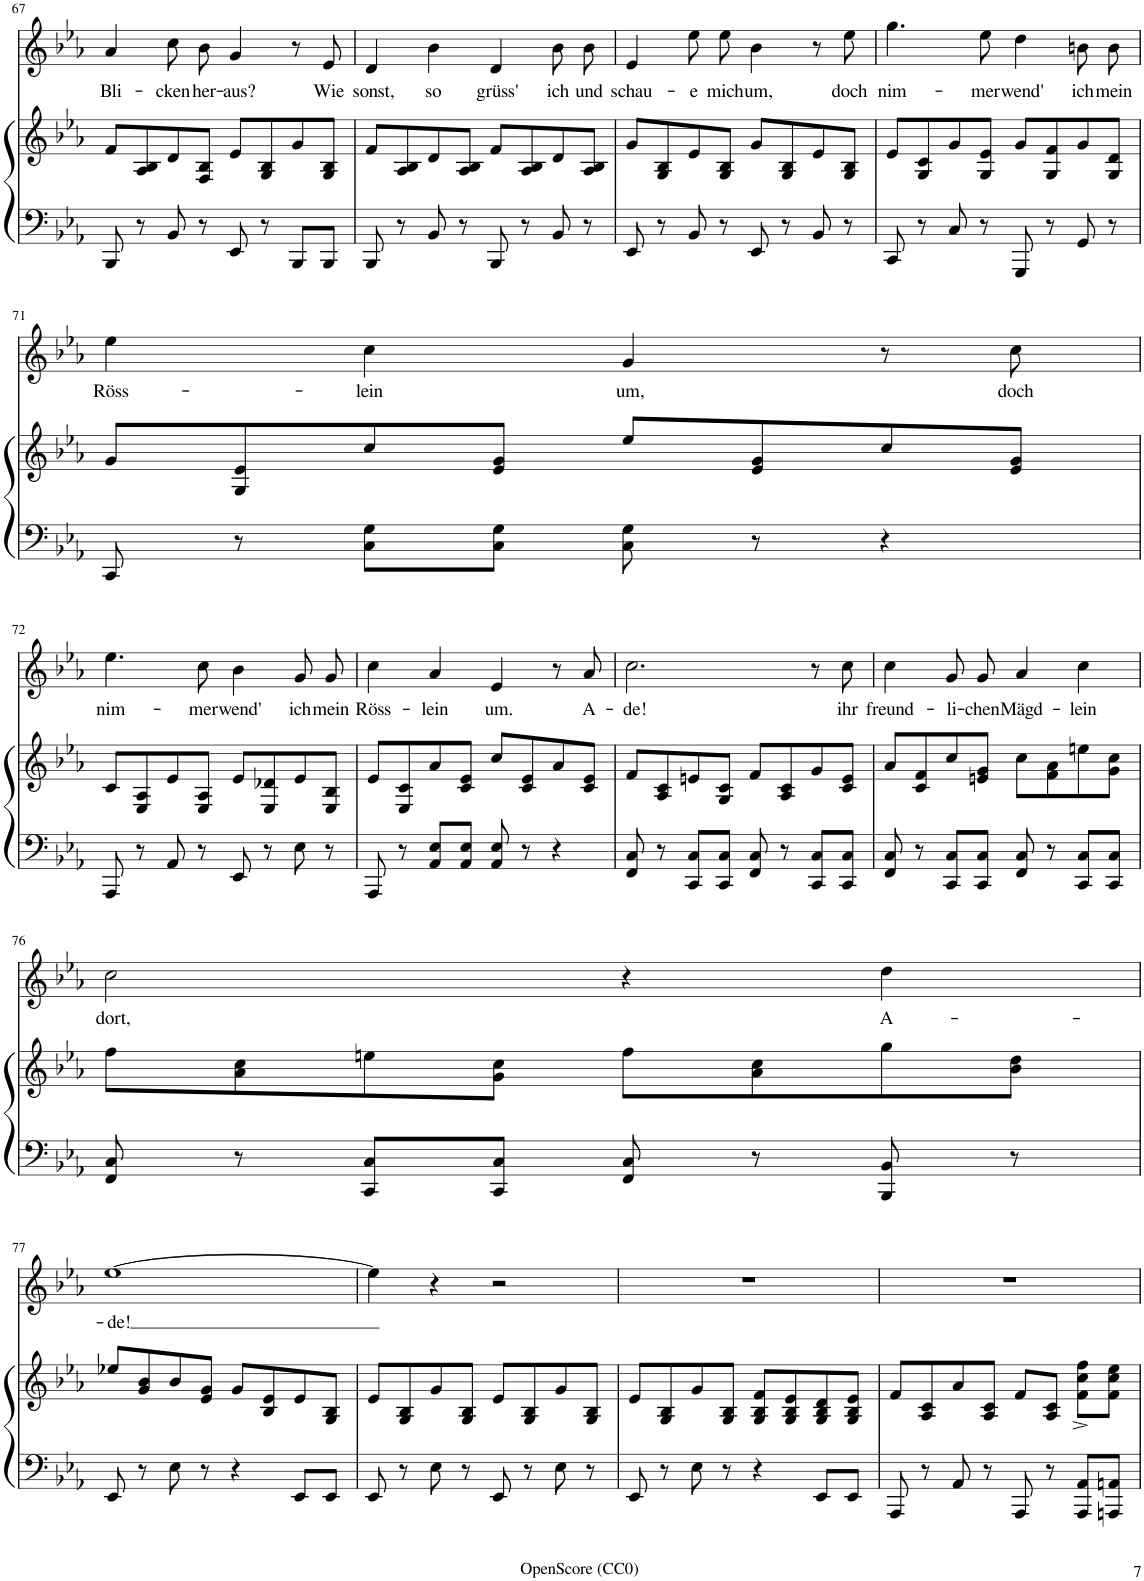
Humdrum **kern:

**kern	**kern	**kern	**text
*part2	*part2	*part1	*part1
*staff3	*staff2	*staff1	*staff1
*I"Piano	*	*I"Voice	*
*I'Pno	*	*	*
!!LO:PB:g=z
*clefF4	*clefG2	*clefG2	*
*k[b-e-a-]	*k[b-e-a-]	*k[b-e-a-]	*
*M4/4	*M4/4	*M4/4	*
*met(c)	*met(c)	*met(c)	*
=67	=67	=67	=67
!	!	!	!LO:LY:b
8BBB-/	8f/L	4a-/	Bli-
8r	8A-/ 8B-/	.	.
!	!	!	!LO:LY:b
8BB-/	8d/	8cc\L	-cken
!	!	!	!LO:LY:b
8r	8F/ 8B-/J	8b-\J	her-
!	!	!	!LO:LY:b
8EE-/	8e-/L	4g/	-aus?
8r	8G/ 8B-/	.	.
8BBB-/L	8g/	8r	.
!	!	!	!LO:LY:b
8BBB-/J	8G/ 8B-/J	8e-/	Wie
=68	=68	=68	=68
!	!	!	!LO:LY:b
8BBB-/	8f/L	4d/	sonst,
8r	8A-/ 8B-/	.	.
!	!	!	!LO:LY:b
8BB-/	8d/	4b-\	so
8r	8A-/ 8B-/J	.	.
!	!	!	!LO:LY:b
8BBB-/	8f/L	4d/	grüss'
8r	8A-/ 8B-/	.	.
!	!	!	!LO:LY:b
8BB-/	8d/	8b-\L	ich
!	!	!	!LO:LY:b
8r	8A-/ 8B-/J	8b-\J	und
=69	=69	=69	=69
!	!	!	!LO:LY:b
8EE-/	8g/L	4e-/	schau-
8r	8G/ 8B-/	.	.
!	!	!	!LO:LY:b
8BB-/	8e-/	8ee-\L	-e
!	!	!	!LO:LY:b
8r	8G/ 8B-/J	8ee-\J	mich
!	!	!	!LO:LY:b
8EE-/	8g/L	4b-\	um,
8r	8G/ 8B-/	.	.
8BB-/	8e-/	8r	.
!	!	!	!LO:LY:b
8r	8G/ 8B-/J	8ee-\	doch
=70	=70	=70	=70
!	!	!	!LO:LY:b
8CC/	8e-/L	4.gg\	nim-
8r	8G/ 8c/	.	.
8C/	8g/	.	.
!	!	!	!LO:LY:b
8r	8G/ 8e-/J	8ee-\	-mer
!	!	!	!LO:LY:b
8GGG/	8g/L	4dd\	wend'
8r	8G/ 8f/	.	.
!	!	!	!LO:LY:b
8GG/	8g/	8bn\L	ich
!	!	!	!LO:LY:b
8r	8G/ 8d/J	8b\J	mein
!!LO:LB:g=z
=71	=71	=71	=71
!	!	!	!LO:LY:b
8CC/	8g/L	4ee-\	Röss-
8r	8G/ 8e-/	.	.
!	!	!	!LO:LY:b
8C\ 8G\L	8cc/	4cc\	-lein
8C\ 8G\J	8e-/ 8g/J	.	.
!	!	!	!LO:LY:b
8C\ 8G\	8ee-/L	4g/	um,
8r	8e-/ 8g/	.	.
4r	8cc/	8r	.
!	!	!	!LO:LY:b
.	8e-/ 8g/J	8cc\	doch
!!LO:LB:g=z
=72	=72	=72	=72
!	!	!	!LO:LY:b
8AAA-/	8c/L	4.ee-\	nim-
8r	8E-/ 8A-/	.	.
8AA-/	8e-/	.	.
!	!	!	!LO:LY:b
8r	8E-/ 8A-/J	8cc\	-mer
!	!	!	!LO:LY:b
8EE-/	8e-/L	4b-\	wend'
8r	8E-/ 8d-X/	.	.
!	!	!	!LO:LY:b
8E-\	8e-/	8g/L	ich
!	!	!	!LO:LY:b
8r	8E-/ 8B-/J	8g/J	mein
=73	=73	=73	=73
!	!	!	!LO:LY:b
8AAA-/	8e-/L	4cc\	Röss-
8r	8E-/ 8c/	.	.
!	!	!	!LO:LY:b
8AA-/ 8E-/L	8a-/	4a-/	-lein
8AA-/ 8E-/J	8c/ 8e-/J	.	.
!	!	!	!LO:LY:b
8AA-/ 8E-/	8cc/L	4e-/	um.
8r	8c/ 8e-/	.	.
4r	8a-/	8r	.
!	!	!	!LO:LY:b
.	8c/ 8e-/J	8a-/	A-
=74	=74	=74	=74
!	!	!	!LO:LY:b
8FF/ 8C/	8f/L	2.cc\	-de!
8r	8A-/ 8c/	.	.
8CC/ 8C/L	8en/	.	.
8CC/ 8C/J	8G/ 8c/J	.	.
8FF/ 8C/	8f/L	.	.
8r	8A-/ 8c/	.	.
8CC/ 8C/L	8g/	8r	.
!	!	!	!LO:LY:b
8CC/ 8C/J	8c/ 8e/J	8cc\	ihr
=75	=75	=75	=75
!	!	!	!LO:LY:b
8FF/ 8C/	8a-/L	4cc\	freund-
8r	8c/ 8f/	.	.
!	!	!	!LO:LY:b
8CC/ 8C/L	8cc/	8g/L	-li-
!	!	!	!LO:LY:b
8CC/ 8C/J	8en/ 8g/J	8g/J	-chen
!	!	!	!LO:LY:b
8FF/ 8C/	8cc\L	4a-/	Mägd-
8r	8f\ 8a-\	.	.
!	!	!	!LO:LY:b
8CC/ 8C/L	8een\	4cc\	-lein
8CC/ 8C/J	8g\ 8cc\J	.	.
!!LO:LB:g=z
=76	=76	=76	=76
!	!	!	!LO:LY:b
8FF/ 8C/	8ff\L	2cc\	dort,
8r	8a-\ 8cc\	.	.
8CC/ 8C/L	8een\	.	.
8CC/ 8C/J	8g\ 8cc\J	.	.
8FF/ 8C/	8ff\L	4r	.
8r	8a-\ 8cc\	.	.
!	!	!	!LO:LY:b
8BBB-/ 8BB-/	8gg\	4dd\	A-
8r	8b-\ 8dd\J	.	.
!!LO:LB:g=z
=77	=77	=77	=77
!	!	!	!LO:LY:b
8EE-/	8ee-X/L	[1ee-	de!
8r	8g/ 8b-/	.	.
8E-\	8b-/	.	.
8r	8e-/ 8g/J	.	.
4r	8g/L	.	.
.	8B-/ 8e-/	.	.
8EE-/L	8e-/	.	.
8EE-/J	8G/ 8B-/J	.	.
=78	=78	=78	=78
8EE-/	8e-/L	4ee-\]	.
8r	8G/ 8B-/	.	.
8E-\	8g/	4r	.
8r	8G/ 8B-/J	.	.
8EE-/	8e-/L	2r	.
8r	8G/ 8B-/	.	.
8E-\	8g/	.	.
8r	8G/ 8B-/J	.	.
=79	=79	=79	=79
8EE-/	8e-/L	1r	.
8r	8G/ 8B-/	.	.
8E-\	8g/	.	.
8r	8G/ 8B-/J	.	.
4r	8G/ 8B-/ 8f/L	.	.
.	8G/ 8B-/ 8e-/	.	.
8EE-/L	8G/ 8B-/ 8d/	.	.
8EE-/J	8G/ 8B-/ 8e-/J	.	.
=80	=80	=80	=80
8AAA-/	8f/L	1r	.
8r	8A-/ 8c/	.	.
8AA-/	8a-/	.	.
8r	8A-/ 8c/J	.	.
8AAA-/	8f/L	.	.
8r	8A-/ 8c/J	.	.
8AAA-/ 8AA-/L	8f\^< 8cc\^< 8ff\^<L	.	.
8AAAn/ 8AAn/J	8f\ 8cc\ 8ee-\J	.	.
=	=	=	=
*-	*-	*-	*-
